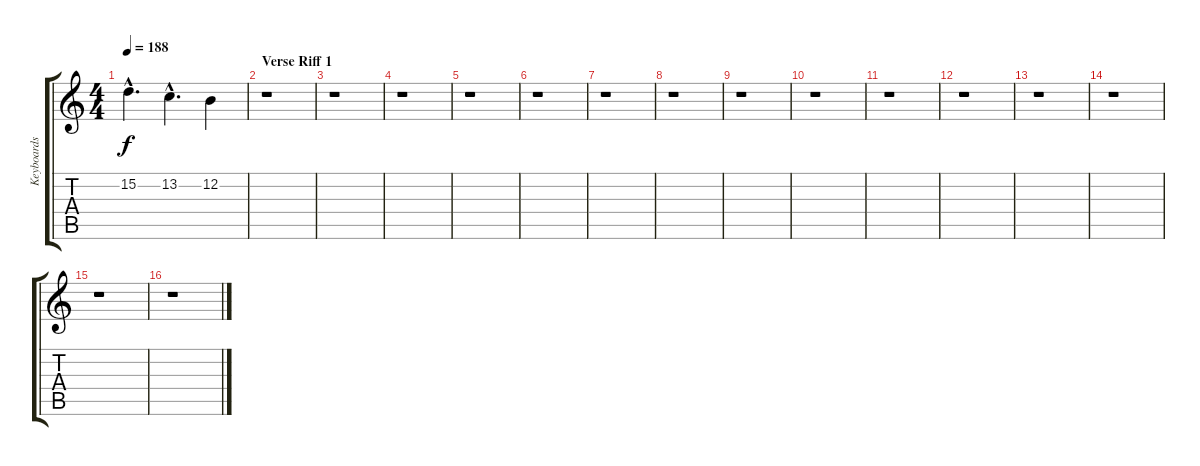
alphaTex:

\track ("Keyboards 2" "Keyboards ") {instrument lead2sawtooth}
\staff {score tabs}
\tuning (E4 B3 G3 D3 A2 E2) {hide}
\ts (4 4)
\tempo 188
\clef g2
\ks c
15.2{hac}.4{d dy f} 13.2{hac}.4{d} 12.2.4 |
\section ("" "Verse Riff 1")
r.1 |
r.1 |
r.1 |
r.1 |
r.1 |
r.1 |
r.1 |
r.1 |
r.1 |
r.1 |
r.1 |
r.1 |
r.1 |
r.1 |
r.1
